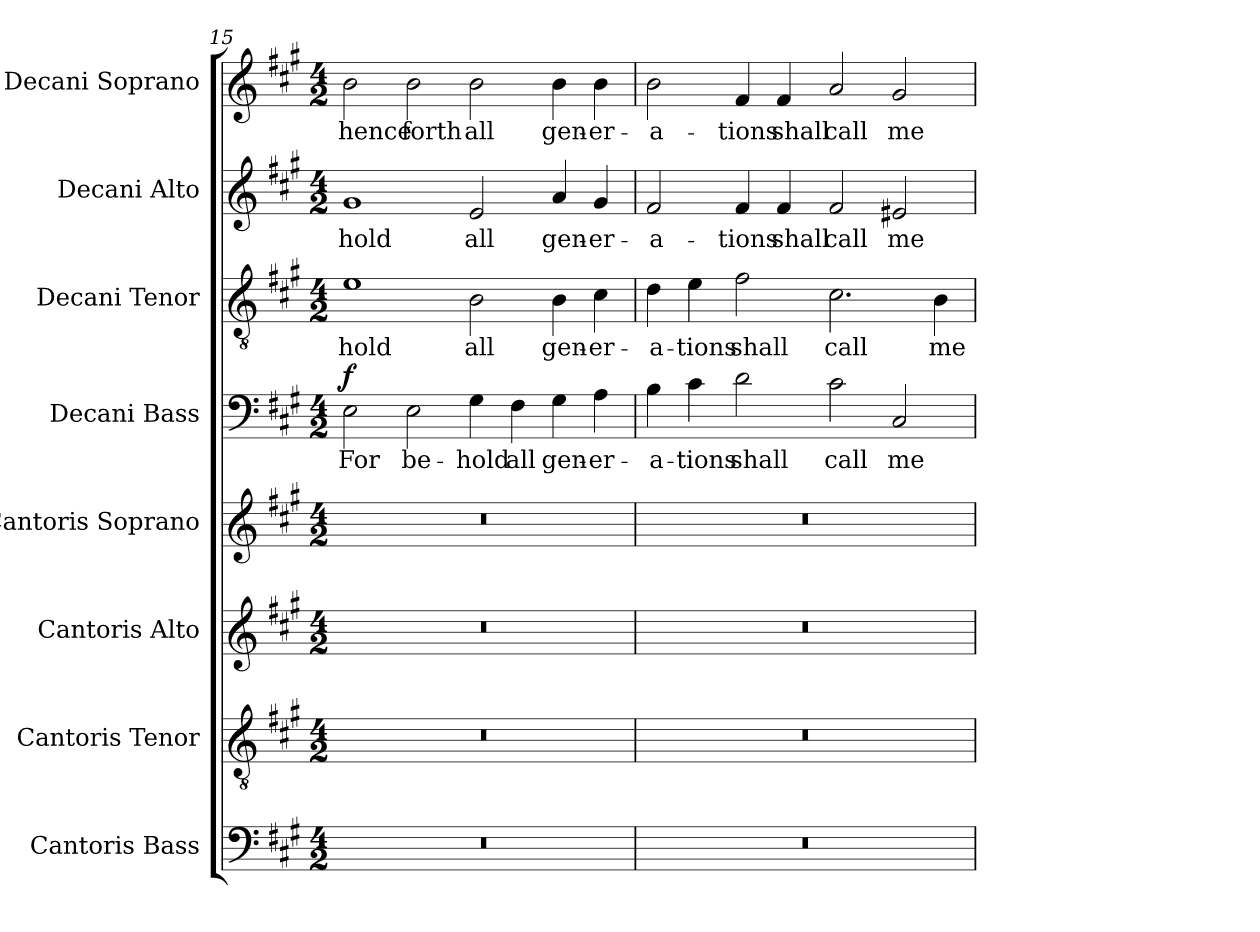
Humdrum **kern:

**kern	**kern	**kern	**kern	**kern	**text	**dynam	**kern	**text	**kern	**text	**kern	**text
*part8	*part7	*part6	*part5	*part4	*part4	*part4	*part3	*part3	*part2	*part2	*part1	*part1
*staff8	*staff7	*staff6	*staff5	*staff4	*staff4	*staff4	*staff3	*staff3	*staff2	*staff2	*staff1	*staff1
*I"Cantoris Bass	*I"Cantoris Tenor	*I"Cantoris Alto	*I"Cantoris Soprano	*I"Decani Bass	*	*	*I"Decani Tenor	*	*I"Decani Alto	*	*I"Decani Soprano	*
*I'Can B.	*I'Can T.	*I'Can A.	*I'Can S.	*I'Dec B.	*	*	*I'Dec T.	*	*I'Dec A.	*	*I'Dec S.	*
*clefF4	*clefGv2	*clefG2	*clefG2	*clefF4	*	*	*clefGv2	*	*clefG2	*	*clefG2	*
*	*ITrd7c12	*	*	*	*	*	*ITrd7c12	*	*	*	*	*
*k[f#c#g#]	*k[f#c#g#]	*k[f#c#g#]	*k[f#c#g#]	*k[f#c#g#]	*	*	*k[f#c#g#]	*	*k[f#c#g#]	*	*k[f#c#g#]	*
*A:	*A:	*A:	*A:	*A:	*	*	*A:	*	*A:	*	*A:	*
*M4/2	*M4/2	*M4/2	*M4/2	*M4/2	*	*	*M4/2	*	*M4/2	*	*M4/2	*
=15	=15	=15	=15	=15	=15	=15	=15	=15	=15	=15	=15	=15
!LO:N:vis=1	!LO:N:vis=1	!LO:N:vis=1	!LO:N:vis=1	!	!	!	!	!	!	!	!	!
!	!	!	!	!	!LO:LY:b:color=#000000	!	!	!	!	!	!	!
!	!	!	!	!	!	!	!	!LO:LY:b:color=#000000	!	!	!	!
!	!	!	!	!	!	!	!	!	!	!LO:LY:b:color=#000000	!	!
!	!	!	!	!	!	!	!	!	!	!	!	!LO:LY:b:color=#000000
0r	0r	0r	0r	2Ei\	For	f	1Ei	-hold	1g#i	-hold	2bi\	hence
!	!	!	!	!	!LO:LY:b:color=#000000	!	!	!	!	!	!	!
!	!	!	!	!	!	!	!	!	!	!	!	!LO:LY:b:color=#000000
.	.	.	.	2Ei\	be-	.	.	.	.	.	2bi\	forth
!	!	!	!	!	!LO:LY:b:color=#000000	!	!	!	!	!	!	!
!	!	!	!	!	!	!	!	!LO:LY:b:color=#000000	!	!	!	!
!	!	!	!	!	!	!	!	!	!	!LO:LY:b:color=#000000	!	!
!	!	!	!	!	!	!	!	!	!	!	!	!LO:LY:b:color=#000000
.	.	.	.	4G#i\	-hold	.	2BBi\	all	2ei/	all	2bi\	all
!	!	!	!	!	!LO:LY:b:color=#000000	!	!	!	!	!	!	!
.	.	.	.	4F#i\	all	.	.	.	.	.	.	.
!	!	!	!	!	!LO:LY:b:color=#000000	!	!	!	!	!	!	!
!	!	!	!	!	!	!	!	!LO:LY:b:color=#000000	!	!	!	!
!	!	!	!	!	!	!	!	!	!	!LO:LY:b:color=#000000	!	!
!	!	!	!	!	!	!	!	!	!	!	!	!LO:LY:b:color=#000000
.	.	.	.	4G#i\	gen-	.	4BBi\	gen-	4ai/	gen-	4bi\	gen-
!	!	!	!	!	!LO:LY:b:color=#000000	!	!	!	!	!	!	!
!	!	!	!	!	!	!	!	!LO:LY:b:color=#000000	!	!	!	!
!	!	!	!	!	!	!	!	!	!	!LO:LY:b:color=#000000	!	!
!	!	!	!	!	!	!	!	!	!	!	!	!LO:LY:b:color=#000000
.	.	.	.	4Ai\	-er-	.	4C#i\	-er-	4g#i/	-er-	4bi\	-er-
=16	=16	=16	=16	=16	=16	=16	=16	=16	=16	=16	=16	=16
!LO:N:vis=1	!LO:N:vis=1	!LO:N:vis=1	!LO:N:vis=1	!	!	!	!	!	!	!	!	!
!	!	!	!	!	!LO:LY:b:color=#000000	!	!	!	!	!	!	!
!	!	!	!	!	!	!	!	!LO:LY:b:color=#000000	!	!	!	!
!	!	!	!	!	!	!	!	!	!	!LO:LY:b:color=#000000	!	!
!	!	!	!	!	!	!	!	!	!	!	!	!LO:LY:b:color=#000000
0r	0r	0r	0r	4Bi\	-a-	.	4Di\	-a-	2f#i/	-a-	2bi\	-a-
!	!	!	!	!	!LO:LY:b:color=#000000	!	!	!	!	!	!	!
!	!	!	!	!	!	!	!	!LO:LY:b:color=#000000	!	!	!	!
.	.	.	.	4c#i\	-tions	.	4Ei\	-tions	.	.	.	.
!	!	!	!	!	!LO:LY:b:color=#000000	!	!	!	!	!	!	!
!	!	!	!	!	!	!	!	!LO:LY:b:color=#000000	!	!	!	!
!	!	!	!	!	!	!	!	!	!	!LO:LY:b:color=#000000	!	!
!	!	!	!	!	!	!	!	!	!	!	!	!LO:LY:b:color=#000000
.	.	.	.	2di\	shall	.	2F#i\	shall	4f#i/	-tions	4f#i/	-tions
!	!	!	!	!	!	!	!	!	!	!LO:LY:b:color=#000000	!	!
!	!	!	!	!	!	!	!	!	!	!	!	!LO:LY:b:color=#000000
.	.	.	.	.	.	.	.	.	4f#i/	shall	4f#i/	shall
!	!	!	!	!	!LO:LY:b:color=#000000	!	!	!	!	!	!	!
!	!	!	!	!	!	!	!	!LO:LY:b:color=#000000	!	!	!	!
!	!	!	!	!	!	!	!	!	!	!LO:LY:b:color=#000000	!	!
!	!	!	!	!	!	!	!	!	!	!	!	!LO:LY:b:color=#000000
.	.	.	.	2c#i\	call	.	2.C#i\	call	2f#i/	call	2ai/	call
!	!	!	!	!	!LO:LY:b:color=#000000	!	!	!	!	!	!	!
!	!	!	!	!	!	!	!	!	!	!LO:LY:b:color=#000000	!	!
!	!	!	!	!	!	!	!	!	!	!	!	!LO:LY:b:color=#000000
.	.	.	.	2C#i/	me	.	.	.	2e#Xi/	me	2g#i/	me
!	!	!	!	!	!	!	!	!LO:LY:b:color=#000000	!	!	!	!
.	.	.	.	.	.	.	4BBi\	me	.	.	.	.
=	=	=	=	=	=	=	=	=	=	=	=	=
*-	*-	*-	*-	*-	*-	*-	*-	*-	*-	*-	*-	*-
